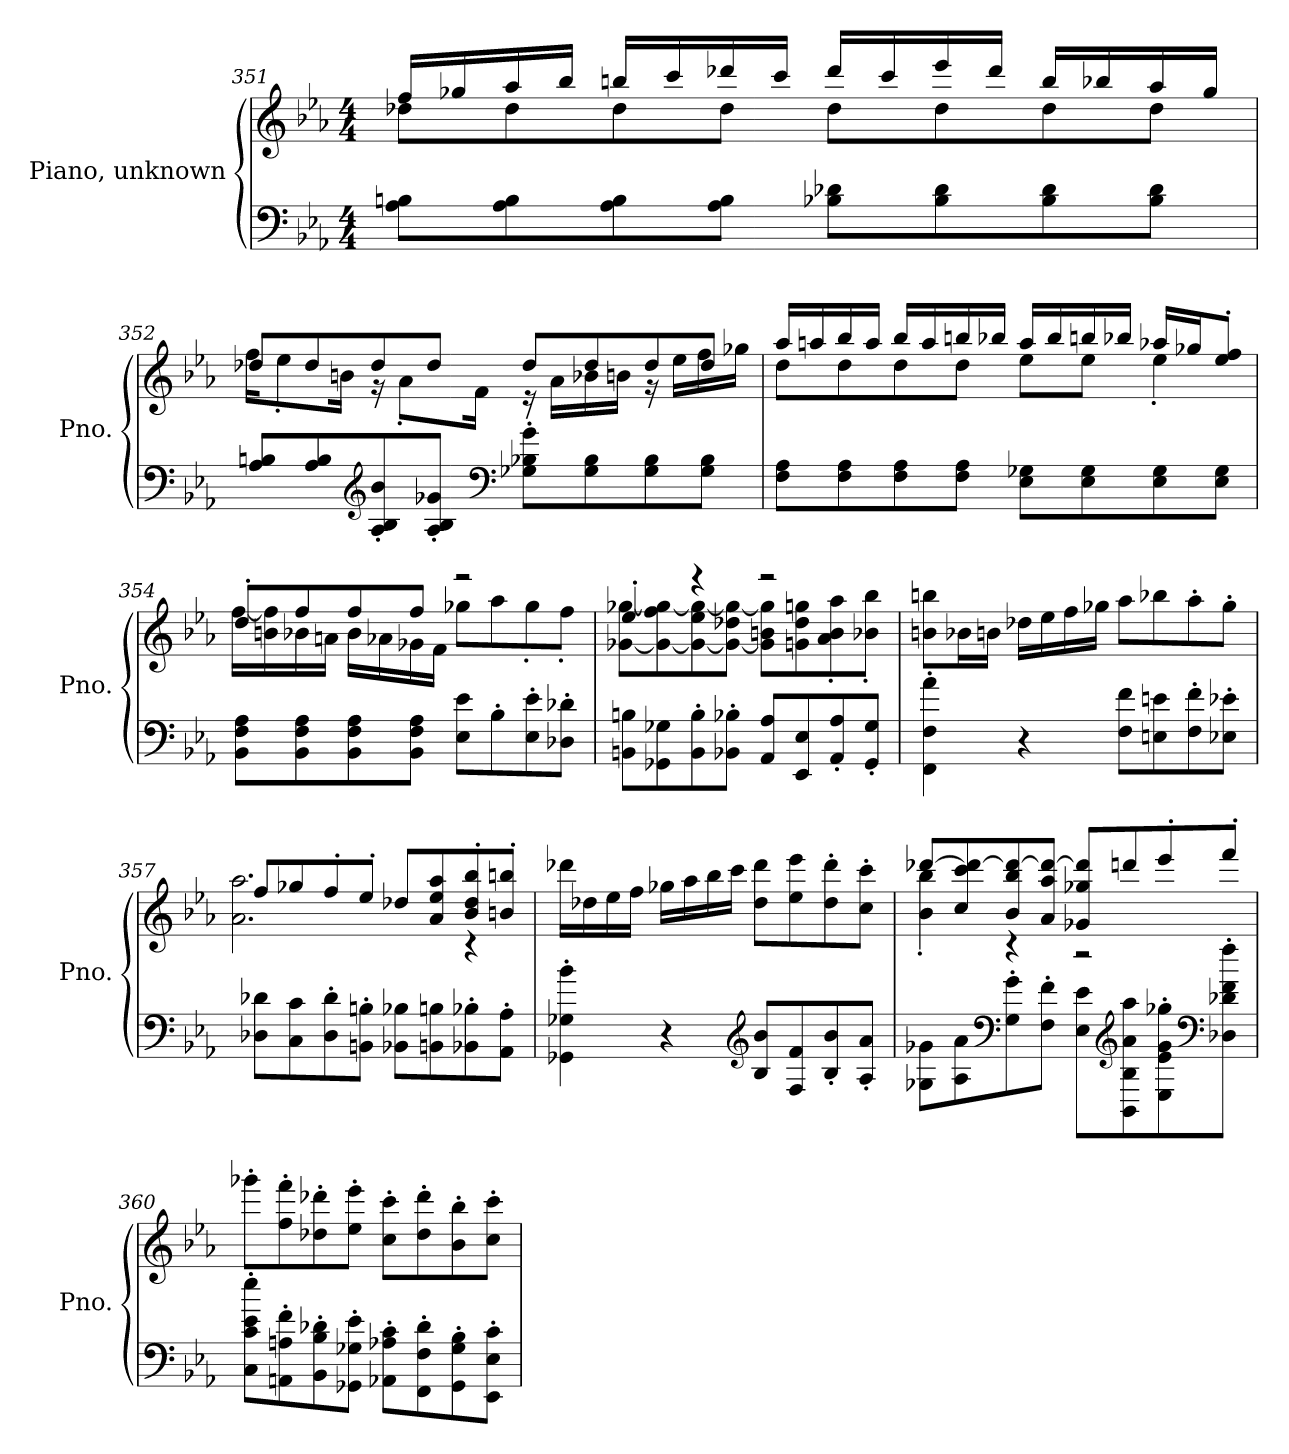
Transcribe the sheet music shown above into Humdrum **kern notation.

**kern	**kern
*part1	*part1
*staff2	*staff1
*I"Piano, unknown	*
*I'Pno.	*
*clefF4	*clefG2
*k[b-e-a-]	*k[b-e-a-]
*M4/4	*M4/4
=351	=351
*	*^
8A-\ 8Bn\L	16ff/LL	8dd-X\L
.	16gg-X/	.
8A-\ 8B\	16aa-/	8dd-\
.	16bb-/JJ	.
8A-\ 8B\	16bbn/LL	8dd-\
.	16ccc/	.
8A-\ 8B\J	16ddd-X/	8dd-\J
.	16ccc/JJ	.
8B-X\ 8d-X\L	16ddd-/LL	8dd-\L
.	16ccc/	.
8B-\ 8d-\	16eee-/	8dd-\
.	16ddd-/JJ	.
8B-\ 8d-\	16bb/LL	8dd-\
.	16bb-X/	.
8B-\ 8d-\J	16aa-/	8dd-\J
.	16gg-/JJ	.
!!LO:LB:g=z	!!
=352	=352	=352
8A-/ 8Bn/L	8dd-X/L	16ff\KL
.	.	8ee-'\
8A-/ 8B/	8dd-/	.
.	.	16bn\Jk
*clefG2	*	*
8A-/' 8B/' 8b-/'	8dd-/	16r
.	.	8a-'\L
8A-/' 8B/' 8g-X/'J	8dd-/J	.
.	.	16f\Jk
*clefF4	*	*
8G-X\' 8B-X\' 8g-\'L	8dd-/L	16r
.	.	16a-\LL
8G-\ 8B-\	8dd-/	16b-X\
.	.	16bn\JJ
8G-\ 8B-\	8dd-/	16r
.	.	16ee-\LL
8G-\ 8B-\J	8dd-/J	16ff\
.	.	16gg-X\JJ
!!LO:LB:g=z	!!
=353	=353	=353
8F\ 8A-\L	16aa-/LL	8dd\L
.	16aan/	.
8F\ 8A-\	16bb-/	8dd\
.	16aa/JJ	.
8F\ 8A-\	16bb-/LL	8dd\
.	16aa/	.
8F\ 8A-\J	16bbn/	8dd\J
.	16bb-X/JJ	.
8E-\ 8G-X\L	16aa/LL	8ee-\L
.	16bb-/	.
8E-\ 8G-\	16bbn/	8ee-\J
.	16bb-X/JJ	.
8E-\ 8G-\	16aa-X/LL	4ee-'\
.	16gg-X/J	.
8E-\ 8G-\J	8ee-/' 8ff/'J	.
=354	=354	=354
8BB-\ 8F\ 8A-\L	8dd'/L	[16ff\LL
.	.	16bn\ 16ff\]
8BB-\ 8F\ 8A-\	8ff/	16b-X\
.	.	16an\JJ
8BB-\ 8F\ 8A-\	8ff/	16b-\LL
.	.	16a-X\
8BB-\ 8F\ 8A-\J	8ff/J	16g-X\
.	.	16f\JJ
8E-\ 8e-\L	2r	8gg-X\L
8B-'\	.	8aa-\
8E-\' 8e-\'	.	8gg-'\
8D-X\' 8d-X\'J	.	8ff'\J
!!LO:LB:g=z	!!
=355	=355	=355
8BBn\ 8Bn\L	4ee-'/	[8g-X\ [8gg-X\L
8GG-X\ 8G-X\	.	8g-\_ 8ff\ 8gg-\_
8BB\' 8B\'	4r	8g-\_ 8ee-\ 8gg-\_
8BB-X\' 8B-X\'J	.	8g-\_ 8dd-X\ 8gg-\_J
8AA-/ 8A-/L	2r	8g-\] 8bn\ 8gg-\]L
8EE-/ 8E-/	.	8gn\ 8dd-\ 8ggn\
8AA-/' 8A-/'	.	8a-\' 8b\' 8aa-\'
8GG-/' 8G-/'J	.	8b-X\' 8bb-\'J
*	*v	*v
=356	=356
4FF\' 4F\' 4a-\'	8bn\ 8bbn\L
.	16b-X\L
.	16bn\JJ
4r	16dd-X\LL
.	16ee-\
.	16ff\
.	16gg-X\JJ
8F\ 8f\L	8aa-\L
8En\ 8en\	8bb-X\
8F\' 8f\'	8aa-'\
8E-X\' 8e-X\'J	8gg-'\J
=357	=357
*	*^
8D-X\ 8d-X\L	8ff/L	2.a-\ 2.aa-\
8C\ 8c\	8gg-X/	.
8D-\' 8d-\'	8ff'/	.
8BBn\' 8Bn\'J	8ee-'/J	.
8BB-X\ 8B-X\L	8dd-X/L	.
8BBn\ 8Bn\	8a-/ 8ee-/ 8aa-/	.
8BB-X\' 8B-X\'	8b-/' 8dd-/' 8bb-/'	4r
8AA-\' 8A-\'J	8bn/' 8bbn/'J	.
*	*v	*v
!!LO:LB:g=z
=358	=358
4GG-X\' 4G-X\' 4b-\'	16ddd-X\LL
.	16dd-X\
.	16ee-\
.	16ff\JJ
4r	16gg-X\LL
.	16aa-\
.	16bb-\
.	16ccc\JJ
*clefG2	*
8B-/ 8b-/L	8dd-\ 8ddd-\L
8F/ 8f/	8ee-\ 8eee-\
8B-/' 8b-/'	8dd-\' 8ddd-\'
8A-/' 8a-/'J	8cc\' 8ccc\'J
=359	=359
*	*^
8G-X\ 8g-X\L	[8ddd-X/L	4b-\' 4bb-\'
8A-\ 8a-\	8cc/ 8ccc/ 8ddd-/_	.
*clefF4	*	*
8G-\' 8g-\'	8b-/ 8bb-/ 8ddd-/_	4r
8F\' 8f\'J	8a-/ 8aa-/ 8ddd-/_J	.
8E-\ 8e-\L	8g-X/ 8gg-X/ 8ddd-/]L	2r
*clefG2	*	*
8BB-\ 8B-\ 8a-\ 8aa-\	8dddn/	.
8E-\' 8e-\' 8g-\' 8gg-X\'	8eee-'/	.
*clefF4	*	*
8D-X\' 8d-X\' 8f\' 8ff\'J	8fff'/J	.
*	*v	*v
!!LO:PB:g=z
=360	=360
8C\' 8c\' 8e-\' 8ee-\'L	8ggg-X'\L
8AAn\' 8An\' 8f\'	8ff\' 8fff\'
8BB-\' 8B-\' 8d-X\'	8dd-X\' 8ddd-X\'
8GG-X\' 8G-X\' 8e-\'J	8ee-\' 8eee-\'J
8AA-X\' 8A-X\' 8c\'L	8cc\' 8ccc\'L
8FF\' 8F\' 8d-\'	8dd-\' 8ddd-\'
8GG-\' 8G-\' 8B-\'	8b-\' 8bb-\'
8EE-\' 8E-\' 8c\'J	8cc\' 8ccc\'J
=	=
*-	*-
